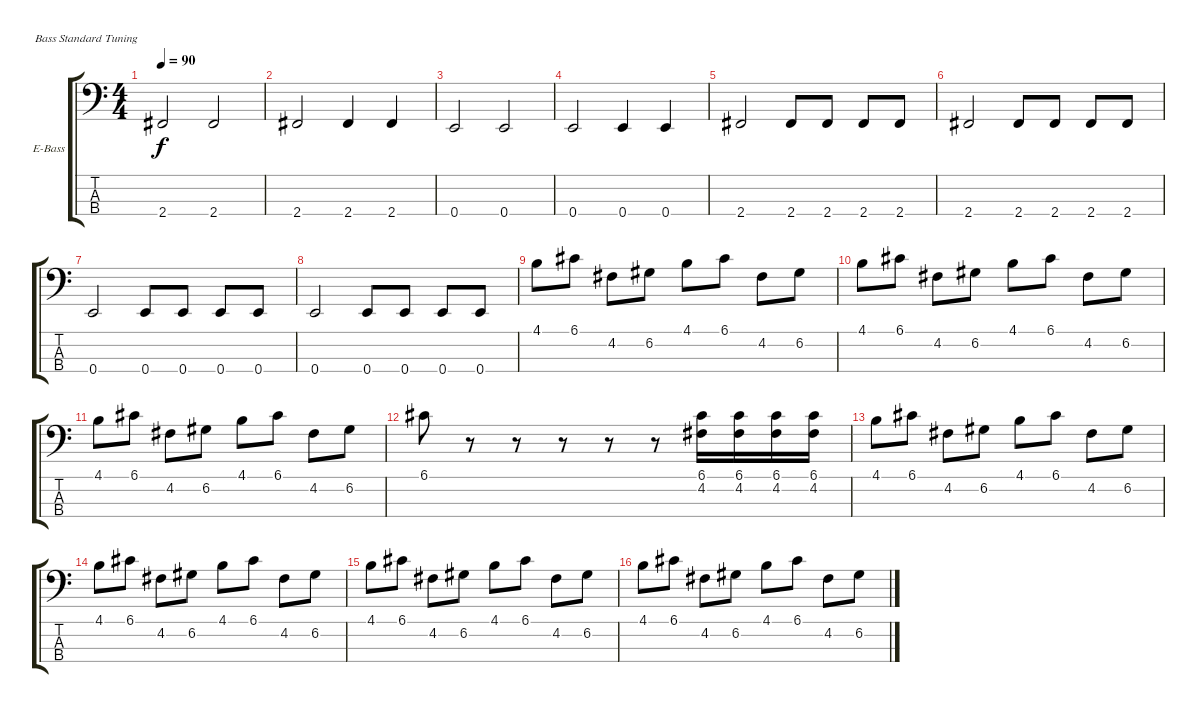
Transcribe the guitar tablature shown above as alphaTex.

\bracketExtendMode groupsimilarinstruments
\firstSystemTrackNameOrientation horizontal
\otherSystemsTrackNameOrientation horizontal
\track ("bass" "E-Bass") {instrument electricbassfinger}
\staff {score tabs}
\tuning (G2 D2 A1 E1)
\ts (4 4)
\tempo 90
\clef f4
\ks c
2.4.2{dy f} 2.4.2 |
2.4.2 2.4.4 2.4.4 |
0.4.2 0.4.2 |
0.4.2 0.4.4 0.4.4 |
2.4.2 2.4.8 2.4.8 2.4.8 2.4.8 |
2.4.2 2.4.8 2.4.8 2.4.8 2.4.8 |
0.4.2 0.4.8 0.4.8 0.4.8 0.4.8 |
0.4.2 0.4.8 0.4.8 0.4.8 0.4.8 |
4.1.8 6.1.8 4.2.8 6.2.8 4.1.8 6.1.8 4.2.8 6.2.8 |
4.1.8 6.1.8 4.2.8 6.2.8 4.1.8 6.1.8 4.2.8 6.2.8 |
4.1.8 6.1.8 4.2.8 6.2.8 4.1.8 6.1.8 4.2.8 6.2.8 |
6.1.8 r.8 r.8 r.8 r.8 r.8 (4.2 6.1).16 (4.2 6.1).16 (4.2 6.1).16 (4.2 6.1).16 |
4.1.8 6.1.8 4.2.8 6.2.8 4.1.8 6.1.8 4.2.8 6.2.8 |
4.1.8 6.1.8 4.2.8 6.2.8 4.1.8 6.1.8 4.2.8 6.2.8 |
4.1.8 6.1.8 4.2.8 6.2.8 4.1.8 6.1.8 4.2.8 6.2.8 |
4.1.8 6.1.8 4.2.8 6.2.8 4.1.8 6.1.8 4.2.8 6.2.8
